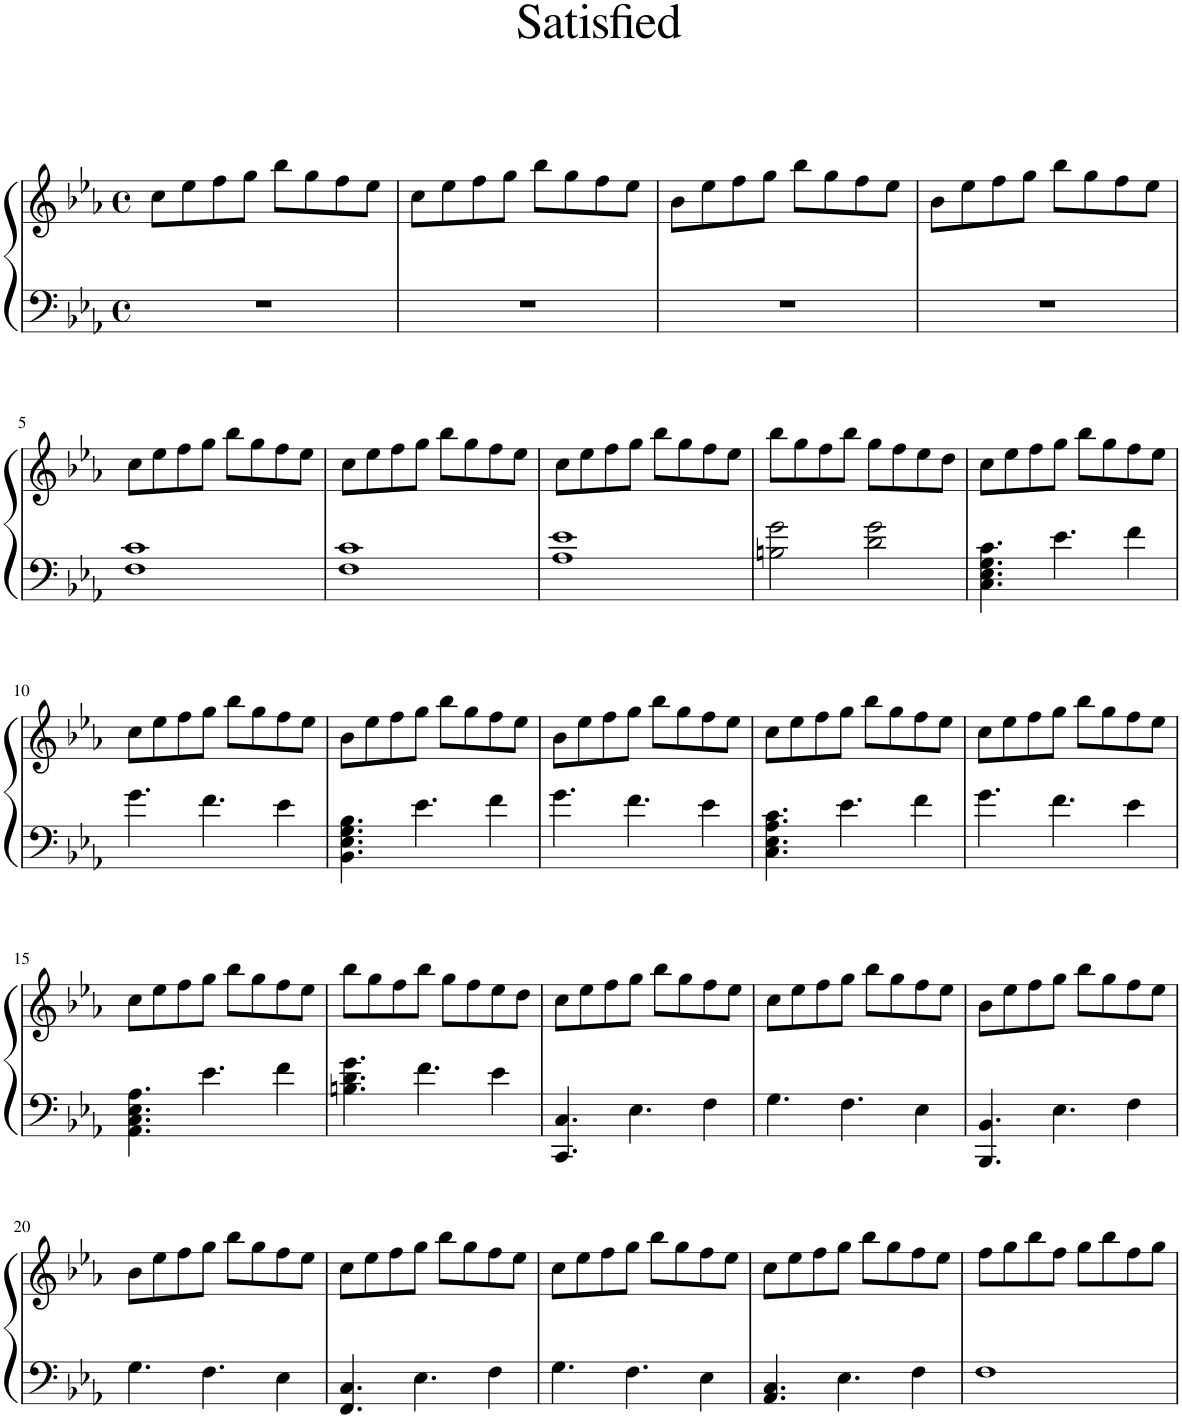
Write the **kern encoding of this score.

**kern	**kern
*part1	*part1
*staff2	*staff1
*I"Piano	*
*I'Pno.	*
*clefF4	*clefG2
*k[b-e-a-]	*k[b-e-a-]
*M4/4	*M4/4
*met(c)	*met(c)
=1	=1
1r	8cc\L
.	8ee-\
.	8ff\
.	8gg\J
.	8bb-\L
.	8gg\
.	8ff\
.	8ee-\J
=2	=2
1r	8cc\L
.	8ee-\
.	8ff\
.	8gg\J
.	8bb-\L
.	8gg\
.	8ff\
.	8ee-\J
=3	=3
1r	8b-\L
.	8ee-\
.	8ff\
.	8gg\J
.	8bb-\L
.	8gg\
.	8ff\
.	8ee-\J
=4	=4
1r	8b-\L
.	8ee-\
.	8ff\
.	8gg\J
.	8bb-\L
.	8gg\
.	8ff\
.	8ee-\J
!!LO:LB:g=z
=5	=5
1F 1c	8cc\L
.	8ee-\
.	8ff\
.	8gg\J
.	8bb-\L
.	8gg\
.	8ff\
.	8ee-\J
=6	=6
1F 1c	8cc\L
.	8ee-\
.	8ff\
.	8gg\J
.	8bb-\L
.	8gg\
.	8ff\
.	8ee-\J
=7	=7
1A- 1e-	8cc\L
.	8ee-\
.	8ff\
.	8gg\J
.	8bb-\L
.	8gg\
.	8ff\
.	8ee-\J
=8	=8
2Bn\ 2g\	8bb-\L
.	8gg\
.	8ff\
.	8bb-\J
2d\ 2g\	8gg\L
.	8ff\
.	8ee-\
.	8dd\J
=9	=9
4.C\ 4.E-\ 4.G\ 4.c\	8cc\L
.	8ee-\
.	8ff\
4.e-\	8gg\J
.	8bb-\L
.	8gg\
4f\	8ff\
.	8ee-\J
!!LO:LB:g=z
=10	=10
4.g\	8cc\L
.	8ee-\
.	8ff\
4.f\	8gg\J
.	8bb-\L
.	8gg\
4e-\	8ff\
.	8ee-\J
=11	=11
4.BB-\ 4.E-\ 4.G\ 4.B-\	8b-\L
.	8ee-\
.	8ff\
4.e-\	8gg\J
.	8bb-\L
.	8gg\
4f\	8ff\
.	8ee-\J
=12	=12
4.g\	8b-\L
.	8ee-\
.	8ff\
4.f\	8gg\J
.	8bb-\L
.	8gg\
4e-\	8ff\
.	8ee-\J
=13	=13
4.C\ 4.E-\ 4.A-\ 4.c\	8cc\L
.	8ee-\
.	8ff\
4.e-\	8gg\J
.	8bb-\L
.	8gg\
4f\	8ff\
.	8ee-\J
=14	=14
4.g\	8cc\L
.	8ee-\
.	8ff\
4.f\	8gg\J
.	8bb-\L
.	8gg\
4e-\	8ff\
.	8ee-\J
!!LO:LB:g=z
=15	=15
4.AA-\ 4.C\ 4.E-\ 4.A-\	8cc\L
.	8ee-\
.	8ff\
4.e-\	8gg\J
.	8bb-\L
.	8gg\
4f\	8ff\
.	8ee-\J
=16	=16
4.Bn\ 4.d\ 4.g\	8bb-\L
.	8gg\
.	8ff\
4.f\	8bb-\J
.	8gg\L
.	8ff\
4e-\	8ee-\
.	8dd\J
=17	=17
4.CC/ 4.C/	8cc\L
.	8ee-\
.	8ff\
4.E-\	8gg\J
.	8bb-\L
.	8gg\
4F\	8ff\
.	8ee-\J
=18	=18
4.G\	8cc\L
.	8ee-\
.	8ff\
4.F\	8gg\J
.	8bb-\L
.	8gg\
4E-\	8ff\
.	8ee-\J
=19	=19
4.BBB-/ 4.BB-/	8b-\L
.	8ee-\
.	8ff\
4.E-\	8gg\J
.	8bb-\L
.	8gg\
4F\	8ff\
.	8ee-\J
!!LO:LB:g=z
=20	=20
4.G\	8b-\L
.	8ee-\
.	8ff\
4.F\	8gg\J
.	8bb-\L
.	8gg\
4E-\	8ff\
.	8ee-\J
=21	=21
4.FF/ 4.C/	8cc\L
.	8ee-\
.	8ff\
4.E-\	8gg\J
.	8bb-\L
.	8gg\
4F\	8ff\
.	8ee-\J
=22	=22
4.G\	8cc\L
.	8ee-\
.	8ff\
4.F\	8gg\J
.	8bb-\L
.	8gg\
4E-\	8ff\
.	8ee-\J
=23	=23
4.AA-/ 4.C/	8cc\L
.	8ee-\
.	8ff\
4.E-\	8gg\J
.	8bb-\L
.	8gg\
4F\	8ff\
.	8ee-\J
=24	=24
1F	8ff\L
.	8gg\
.	8bb-\
.	8ff\J
.	8gg\L
.	8bb-\
.	8ff\
.	8gg\J
=	=
*-	*-
